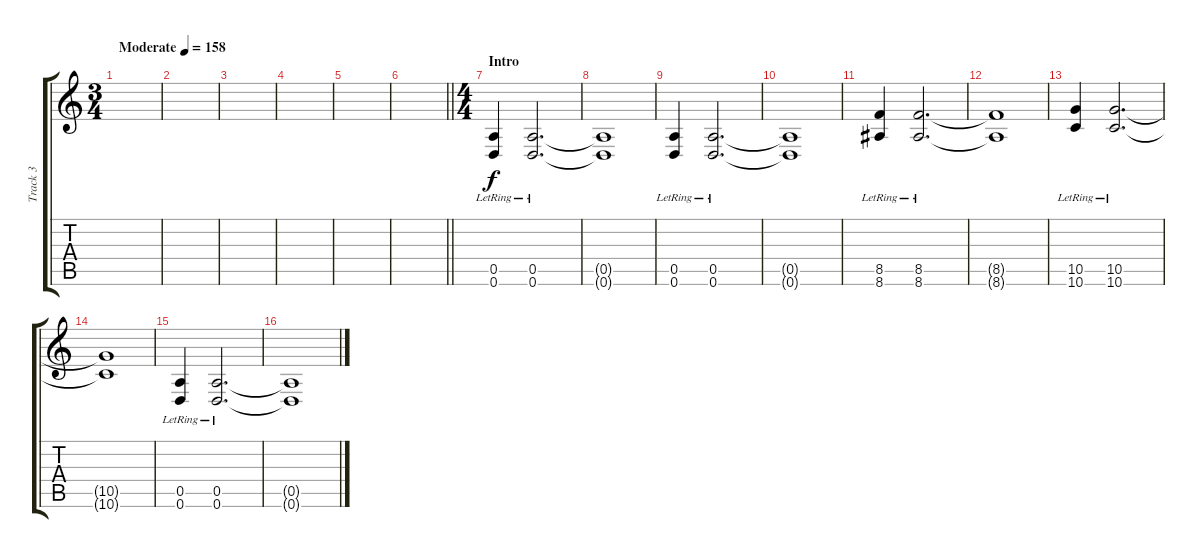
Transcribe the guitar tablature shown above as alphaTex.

\track ("Track 3" "Track 3") {instrument overdrivenguitar}
\staff {score tabs}
\tuning (E4 B3 G3 D3 A2 D2) {hide}
\ts (3 4)
\tempo (158 "Moderate")
\clef g2
\ks c
|
|
|
|
|
\barLineRight lightlight
|
\ts (4 4)
\section ("" "Intro")
(0.5 0.6{lr}).4 (0.5{lr} 0.6{lr}).2{d} |
(0.5{t} 0.6{t}).1 |
(0.5 0.6{lr}).4 (0.5{lr} 0.6{lr}).2{d} |
(0.5{t} 0.6{t}).1 |
(8.5 8.6{lr}).4 (8.5{lr} 8.6{lr}).2{d} |
(8.5{t} 8.6{t}).1 |
(10.5 10.6{lr}).4 (10.5{lr} 10.6{lr}).2{d} |
(10.5{t} 10.6{t}).1 |
(0.5 0.6{lr}).4 (0.5{lr} 0.6{lr}).2{d} |
(0.5{t} 0.6{t}).1
